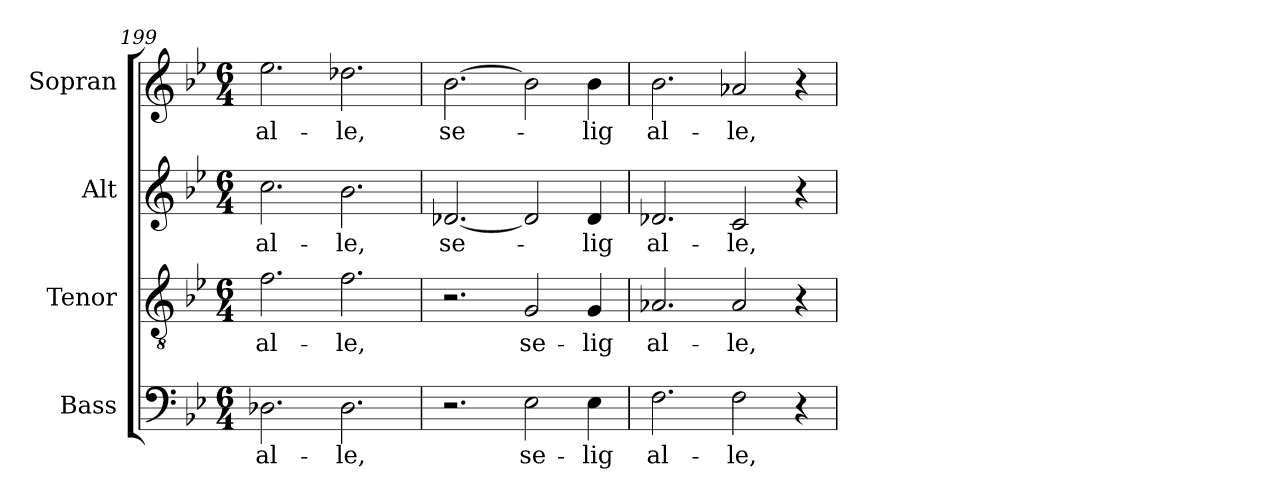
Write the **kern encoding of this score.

**kern	**text	**kern	**text	**kern	**text	**kern	**text
*part4	*part4	*part3	*part3	*part2	*part2	*part1	*part1
*staff4	*staff4	*staff3	*staff3	*staff2	*staff2	*staff1	*staff1
*I"Bass	*	*I"Tenor	*	*I"Alt	*	*I"Sopran	*
*I'B.	*	*I'T.	*	*I'A.	*	*I'S.	*
*clefF4	*	*clefGv2	*	*clefG2	*	*clefG2	*
*k[b-e-]	*	*k[b-e-]	*	*k[b-e-]	*	*k[b-e-]	*
*B-:	*	*B-:	*	*B-:	*	*B-:	*
*M6/4	*	*M6/4	*	*M6/4	*	*M6/4	*
=199	=199	=199	=199	=199	=199	=199	=199
!	!LO:LY:b	!	!LO:LY:b	!	!LO:LY:b	!	!LO:LY:b
2.D-X\	al-	2.f\	al-	2.cc\	al-	2.ee-\	al-
!	!LO:LY:b	!	!LO:LY:b	!	!LO:LY:b	!	!LO:LY:b
2.D-\	-le,	2.f\	-le,	2.b-\	-le,	2.dd-X\	-le,
=200	=200	=200	=200	=200	=200	=200	=200
!	!	!	!	!	!LO:LY:b	!	!LO:LY:b
2.r	.	2.r	.	[2.d-X/	se-	[2.b-\	se-
!	!LO:LY:b	!	!LO:LY:b	!	!	!	!
2E-\	se-	2G/	se-	2d-/]	.	2b-\]	.
!	!LO:LY:b	!	!LO:LY:b	!	!LO:LY:b	!	!LO:LY:b
4E-\	-lig	4G/	-lig	4d-/	-lig	4b-\	-lig
!!LO:LB:g=z
=201	=201	=201	=201	=201	=201	=201	=201
!	!LO:LY:b	!	!LO:LY:b	!	!LO:LY:b	!	!LO:LY:b
2.F\	al-	2.A-X/	al-	2.d-X/	al-	2.b-\	al-
!	!LO:LY:b	!	!LO:LY:b	!	!LO:LY:b	!	!LO:LY:b
2F\	-le,	2A-/	-le,	2c/	-le,	2a-X/	-le,
4r	.	4r	.	4r	.	4r	.
=	=	=	=	=	=	=	=
*-	*-	*-	*-	*-	*-	*-	*-
